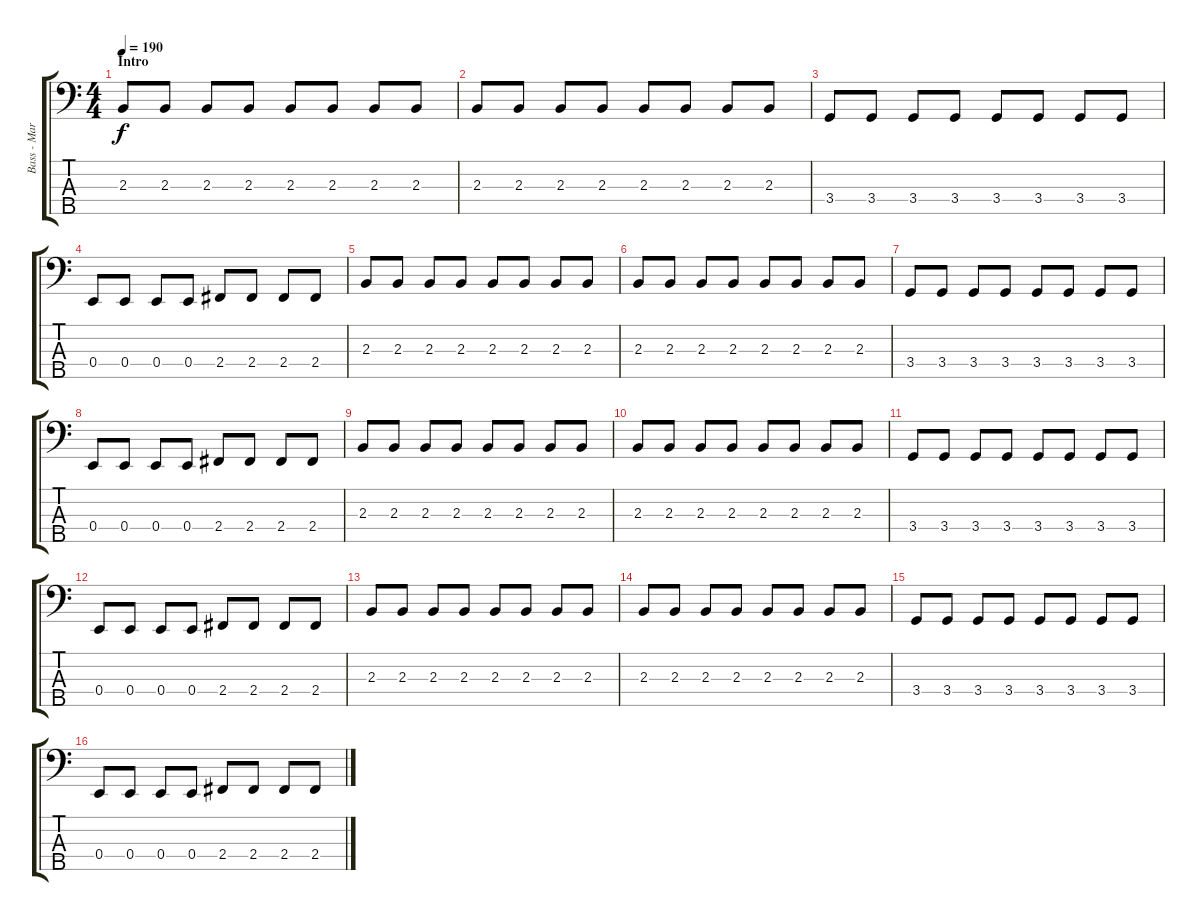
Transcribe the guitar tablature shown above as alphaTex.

\track ("Bass - Marco Eronen" "Bass - Mar") {instrument electricbasspick}
\staff {score tabs}
\tuning (G2 D2 A1 E1 B0) {hide}
\ts (4 4)
\section ("" "Intro")
\tempo 190
\clef f4
\ks c
2.3.8{dy f instrument electricbasspick} 2.3.8 2.3.8 2.3.8 2.3.8 2.3.8 2.3.8 2.3.8 |
2.3.8 2.3.8 2.3.8 2.3.8 2.3.8 2.3.8 2.3.8 2.3.8 |
3.4.8 3.4.8 3.4.8 3.4.8 3.4.8 3.4.8 3.4.8 3.4.8 |
0.4.8 0.4.8 0.4.8 0.4.8 2.4.8 2.4.8 2.4.8 2.4.8 |
2.3.8 2.3.8 2.3.8 2.3.8 2.3.8 2.3.8 2.3.8 2.3.8 |
2.3.8 2.3.8 2.3.8 2.3.8 2.3.8 2.3.8 2.3.8 2.3.8 |
3.4.8 3.4.8 3.4.8 3.4.8 3.4.8 3.4.8 3.4.8 3.4.8 |
0.4.8 0.4.8 0.4.8 0.4.8 2.4.8 2.4.8 2.4.8 2.4.8 |
2.3.8 2.3.8 2.3.8 2.3.8 2.3.8 2.3.8 2.3.8 2.3.8 |
2.3.8 2.3.8 2.3.8 2.3.8 2.3.8 2.3.8 2.3.8 2.3.8 |
3.4.8 3.4.8 3.4.8 3.4.8 3.4.8 3.4.8 3.4.8 3.4.8 |
0.4.8 0.4.8 0.4.8 0.4.8 2.4.8 2.4.8 2.4.8 2.4.8 |
2.3.8 2.3.8 2.3.8 2.3.8 2.3.8 2.3.8 2.3.8 2.3.8 |
2.3.8 2.3.8 2.3.8 2.3.8 2.3.8 2.3.8 2.3.8 2.3.8 |
3.4.8 3.4.8 3.4.8 3.4.8 3.4.8 3.4.8 3.4.8 3.4.8 |
0.4.8 0.4.8 0.4.8 0.4.8 2.4.8 2.4.8 2.4.8 2.4.8
